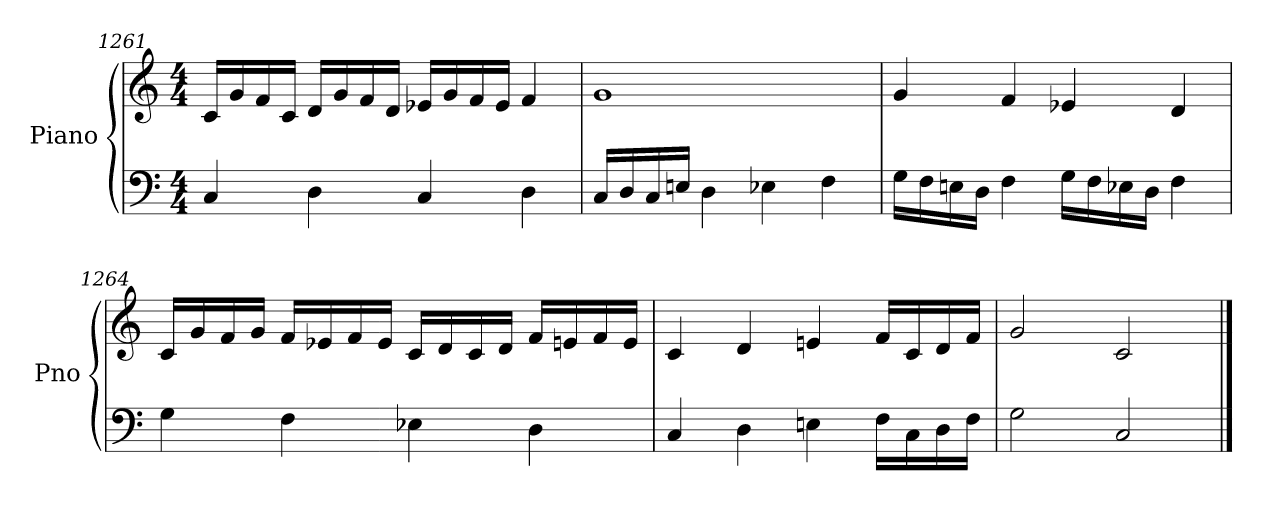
**kern	**kern
*part1	*part1
*staff2	*staff1
*I"Piano	*
*I'Pno	*
!!LO:LB:g=z
*clefF4	*clefG2
*k[]	*k[]
*M4/4	*M4/4
=1261	=1261
4C/	16c/LL
.	16g/
.	16f/
.	16c/JJ
4D\	16d/LL
.	16g/
.	16f/
.	16d/JJ
4C/	16e-X/LL
.	16g/
.	16f/
.	16e-/JJ
4D\	4f/
=1262	=1262
16C/LL	1g
16D/	.
16C/	.
16En/JJ	.
4D\	.
4E-X\	.
4F\	.
=1263	=1263
16G\LL	4g/
16F\	.
16En\	.
16D\JJ	.
4F\	4f/
16G\LL	4e-X/
16F\	.
16E-X\	.
16D\JJ	.
4F\	4d/
!!LO:PB:g=z
=1264	=1264
4G\	16c/LL
.	16g/
.	16f/
.	16g/JJ
4F\	16f/LL
.	16e-X/
.	16f/
.	16e-/JJ
4E-X\	16c/LL
.	16d/
.	16c/
.	16d/JJ
4D\	16f/LL
.	16en/
.	16f/
.	16e/JJ
=1265	=1265
4C/	4c/
4D\	4d/
4En\	4en/
16F\LL	16f/LL
16C\	16c/
16D\	16d/
16F\JJ	16f/JJ
=1266	=1266
2G\	2g/
2C/	2c/
==	==
*-	*-
